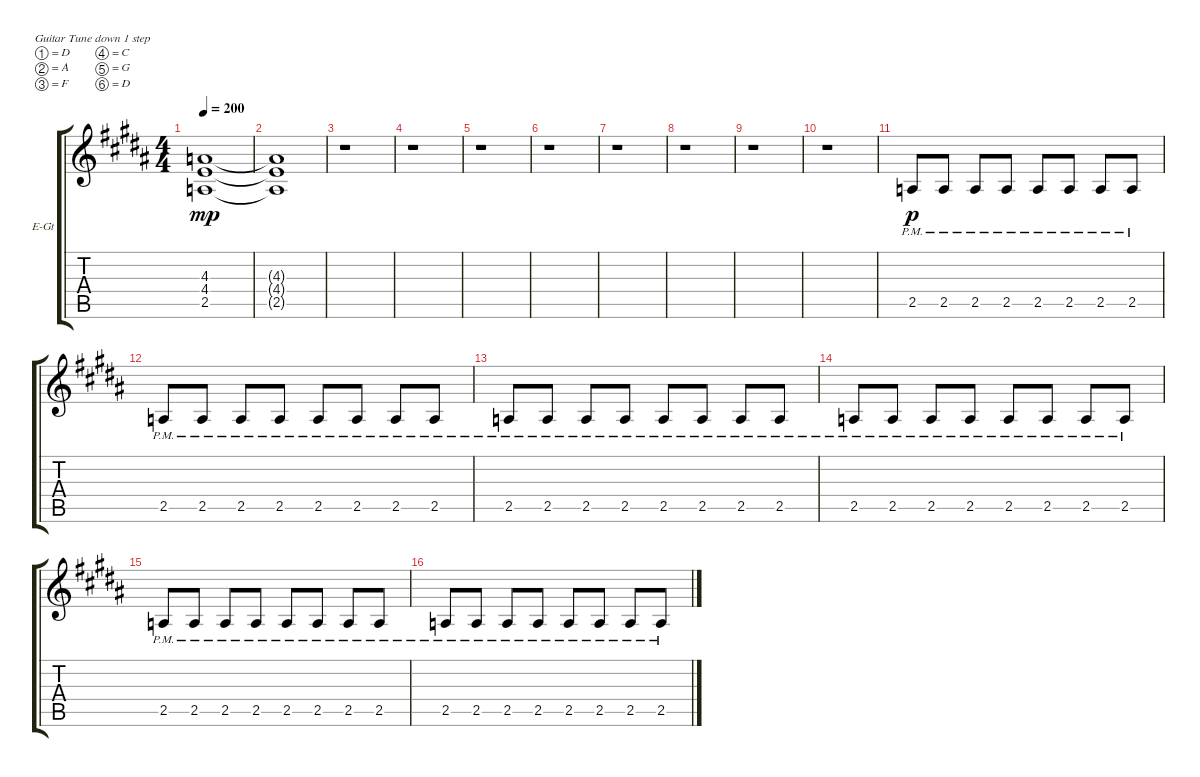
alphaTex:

\defaultSystemsLayout 4
\bracketExtendMode groupsimilarinstruments
\firstSystemTrackNameOrientation horizontal
\otherSystemsTrackNameOrientation horizontal
\track ("Rhythm Right" "E-Gt") {instrument distortionguitar}
\staff {score tabs}
\tuning (D4 A3 F3 C3 G2 D2)
\ts (4 4)
\tempo 200
\clef g2
\ks b
(2.5 4.4 4.3).1{dy mp} |
(2.5{t} 4.4{t} 4.3{t}).1 |
r.1 |
r.1 |
r.1 |
r.1 |
r.1 |
r.1 |
r.1 |
r.1 |
2.5{pm}.8{dy p} 2.5{pm}.8 2.5{pm}.8 2.5{pm}.8 2.5{pm}.8 2.5{pm}.8 2.5{pm}.8 2.5{pm}.8 |
2.5{pm}.8 2.5{pm}.8 2.5{pm}.8 2.5{pm}.8 2.5{pm}.8 2.5{pm}.8 2.5{pm}.8 2.5{pm}.8 |
2.5{pm}.8 2.5{pm}.8 2.5{pm}.8 2.5{pm}.8 2.5{pm}.8 2.5{pm}.8 2.5{pm}.8 2.5{pm}.8 |
2.5{pm}.8 2.5{pm}.8 2.5{pm}.8 2.5{pm}.8 2.5{pm}.8 2.5{pm}.8 2.5{pm}.8 2.5{pm}.8 |
2.5{pm}.8 2.5{pm}.8 2.5{pm}.8 2.5{pm}.8 2.5{pm}.8 2.5{pm}.8 2.5{pm}.8 2.5{pm}.8 |
2.5{pm}.8 2.5{pm}.8 2.5{pm}.8 2.5{pm}.8 2.5{pm}.8 2.5{pm}.8 2.5{pm}.8 2.5{pm}.8
